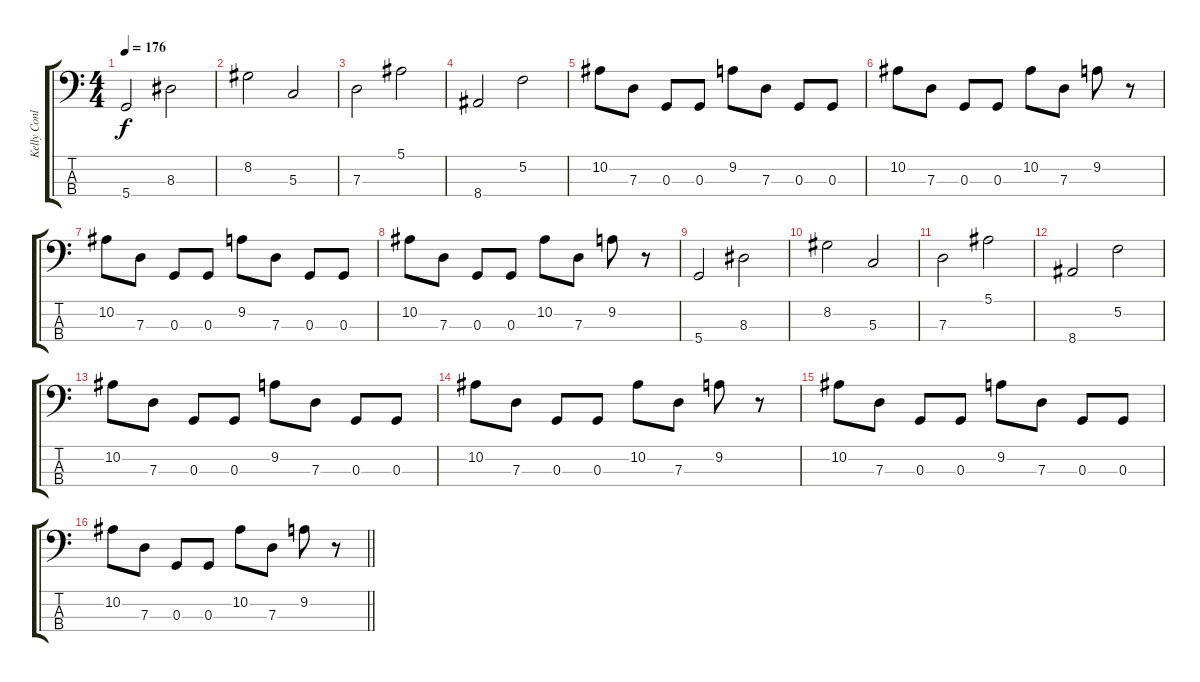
\track ("Kelly Conlon " "Kelly Conl") {instrument electricbassfinger}
\staff {score tabs}
\tuning (F2 C2 G1 D1) {hide}
\ts (4 4)
\tempo 176
\clef f4
\ks c
5.4.2{dy f} 8.3.2 |
8.2.2 5.3.2 |
7.3.2 5.1.2 |
8.4.2 5.2.2 |
10.2.8 7.3.8 0.3.8 0.3.8 9.2.8 7.3.8 0.3.8 0.3.8 |
10.2.8 7.3.8 0.3.8 0.3.8 10.2.8 7.3.8 9.2.8 r.8 |
10.2.8 7.3.8 0.3.8 0.3.8 9.2.8 7.3.8 0.3.8 0.3.8 |
10.2.8 7.3.8 0.3.8 0.3.8 10.2.8 7.3.8 9.2.8 r.8 |
5.4.2 8.3.2 |
8.2.2 5.3.2 |
7.3.2 5.1.2 |
8.4.2 5.2.2 |
10.2.8 7.3.8 0.3.8 0.3.8 9.2.8 7.3.8 0.3.8 0.3.8 |
10.2.8 7.3.8 0.3.8 0.3.8 10.2.8 7.3.8 9.2.8 r.8 |
10.2.8 7.3.8 0.3.8 0.3.8 9.2.8 7.3.8 0.3.8 0.3.8 |
\barLineRight lightlight
10.2.8 7.3.8 0.3.8 0.3.8 10.2.8 7.3.8 9.2.8 r.8
